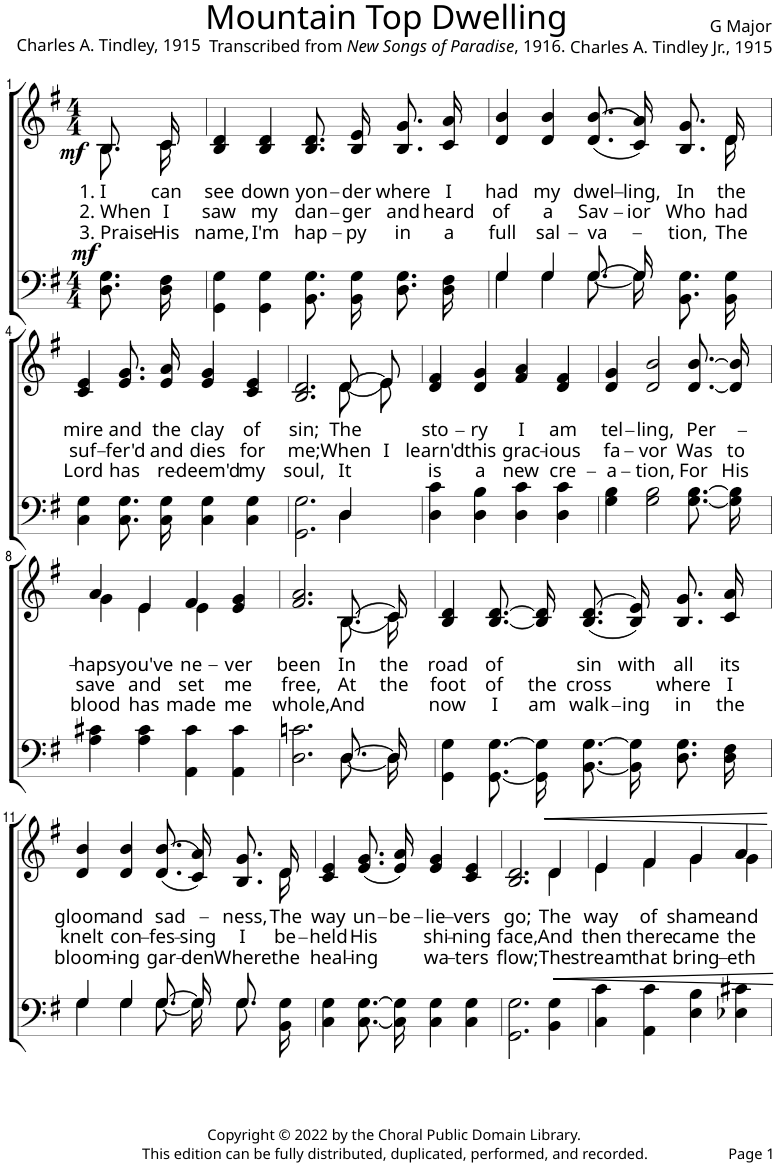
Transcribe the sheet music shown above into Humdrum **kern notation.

**kern	**dynam	**kern	**text	**text	**text	**dynam
*part2	*part2	*part1	*part1	*part1	*part1	*part1
*staff2	*staff2	*staff1	*staff1	*staff1	*staff1	*staff1
*I"Bass	*	*I"Soprano	*	*	*	*
*clefF4	*	*clefG2	*	*	*	*
*k[f#]	*	*k[f#]	*	*	*	*
*M4/4	*	*M4/4	*	*	*	*
=1	=1	=1	=1	=1	=1	=1
!	!LO:DY:a	!	!LO:LY:b	!LO:LY:b	!LO:LY:b	!LO:DY:b
*	*	*^	*	*	*	*
8.D\ 8.G\L	mf	8.B/L	8.B\L	1. I	2. When	3. Praise	mf
!	!	!	!	!LO:LY:b	!LO:LY:b	!LO:LY:b	!
16D\ 16F#\Jk	.	16c/Jk	16c\Jk	can	I	His	.
=2	=2	=2	=2	=2	=2	=2	=2
!	!	!	!	!LO:LY:b	!LO:LY:b	!LO:LY:b	!
*	*	*v	*v	*	*	*	*
4GG\ 4G\	.	4B/ 4d/	see	saw	name,	.
!	!	!	!LO:LY:b	!LO:LY:b	!LO:LY:b	!
4GG\ 4G\	.	4B/ 4d/	down	my	I'm	.
!	!	!	!LO:LY:b	!LO:LY:b	!LO:LY:b	!
8.BB\ 8.G\L	.	8.B/ 8.d/L	yon-	dan-	hap-	.
!	!	!	!LO:LY:b	!LO:LY:b	!LO:LY:b	!
16BB\ 16G\Jk	.	16B/ 16e/Jk	-der	-ger	-py	.
!	!	!	!LO:LY:b	!LO:LY:b	!LO:LY:b	!
8.D\ 8.G\L	.	8.B/ 8.g/L	where	and	in	.
!	!	!	!LO:LY:b	!LO:LY:b	!LO:LY:b	!
16D\ 16F#\Jk	.	16c/ 16a/Jk	I	heard	a	.
=3	=3	=3	=3	=3	=3	=3
*^	*	*	*	*	*	*
!	!	!	!	!LO:LY:b	!LO:LY:b	!LO:LY:b	!
*	*	*	*^	*	*	*	*
4G/	4G\	.	4d/ 4b/	4ryy	had	of	full	.
!	!	!	!	!	!LO:LY:b	!LO:LY:b	!LO:LY:b	!
4G/	4G\	.	4d/ 4b/	4ryy	my	a	sal-	.
!	!	!	!	!	!LO:LY:b	!LO:LY:b	!LO:LY:b	!
(8.G/L	[8.G\L	.	((>8.d/ 8.b/L	8.ryy	dwel-	Sav-	-va-	.
!	!	!	!	!	!LO:LY:b	!LO:LY:b	!	!
16G/Jk)	16G\Jk]	.	16c/ 16a/Jk))	16ryy	-ling,	-ior	.	.
!	!	!	!	!	!LO:LY:b	!LO:LY:b	!LO:LY:b	!
8.BB\ 8.G\L	4ryy	.	8.B/ 8.g/L	8.ryy	In	Who	-tion,	.
!	!	!	!	!	!LO:LY:b	!LO:LY:b	!LO:LY:b	!
16BB\ 16G\Jk	.	.	16d/Jk	16d\	the	had	The	.
*v	*v	*	*	*	*	*	*	*
!!LO:LB:g=z
=4	=4	=4	=4	=4	=4	=4	=4
!	!	!	!	!LO:LY:b	!LO:LY:b	!LO:LY:b	!
*	*	*v	*v	*	*	*	*
4C\ 4G\	.	4c/ 4e/	mire	suf-	Lord	.
!	!	!	!LO:LY:b	!LO:LY:b	!LO:LY:b	!
8.C\ 8.G\L	.	8.e/ 8.g/L	and	-fer'd	has	.
!	!	!	!LO:LY:b	!LO:LY:b	!LO:LY:b	!
16C\ 16G\Jk	.	16e/ 16a/Jk	the	and	re-	.
!	!	!	!LO:LY:b	!LO:LY:b	!LO:LY:b	!
4C\ 4G\	.	4e/ 4g/	clay	dies	-deem'd	.
!	!	!	!LO:LY:b	!LO:LY:b	!LO:LY:b	!
4C\ 4G\	.	4c/ 4e/	of	for	my	.
=5	=5	=5	=5	=5	=5	=5
*^	*	*	*	*	*	*
!	!	!	!	!LO:LY:b	!LO:LY:b	!LO:LY:b	!
*	*	*	*^	*	*	*	*
2.GG\ 2.G\	2.ryy	.	2.B/ 2.d/	2.ryy	sin;	me;	soul,	.
!	!	!	!	!	!LO:LY:b	!LO:LY:b	!LO:LY:b	!
4D/	4D\	.	(8d/L	(8d\L	The	When	It	.
!	!	!	!	!	!	!LO:LY:b	!	!
.	.	.	8e/J)	8e\J)	.	I	.	.
*v	*v	*	*	*	*	*	*	*
=6	=6	=6	=6	=6	=6	=6	=6
!	!	!	!	!LO:LY:b	!LO:LY:b	!LO:LY:b	!
*	*	*v	*v	*	*	*	*
4D\ 4c\	.	4d/ 4f#/	sto-	learn'd	is	.
!	!	!	!LO:LY:b	!LO:LY:b	!LO:LY:b	!
4D\ 4B\	.	4d/ 4g/	-ry	this	a	.
!	!	!	!LO:LY:b	!LO:LY:b	!LO:LY:b	!
4D\ 4c\	.	4f#/ 4a/	I	grac-	new	.
!	!	!	!LO:LY:b	!LO:LY:b	!LO:LY:b	!
4D\ 4c\	.	4d/ 4f#/	am	-ious	cre-	.
=7	=7	=7	=7	=7	=7	=7
!	!	!	!LO:LY:b	!LO:LY:b	!LO:LY:b	!
4G\ 4B\	.	4d/ 4g/	tel-	fa-	-a-	.
!	!	!	!LO:LY:b	!LO:LY:b	!LO:LY:b	!
2G\ 2B\	.	2d/ 2b/	-ling,	-vor	-tion,	.
!	!	!	!LO:LY:b	!LO:LY:b	!LO:LY:b	!
[8.G\ [8.B\L	.	[8.d/ [8.b/L	Per-	Was	For	.
!	!	!	!	!LO:LY:b	!LO:LY:b	!
16G]\ 16B]\Jk	.	16d]/ 16b]/Jk	.	to	His	.
!!LO:LB:g=z
=8	=8	=8	=8	=8	=8	=8
!	!	!	!LO:LY:b	!LO:LY:b	!LO:LY:b	!
*	*	*^	*	*	*	*
4A\ 4c#X\	.	4a/	4g\	-haps	save	blood	.
!	!	!	!	!LO:LY:b	!LO:LY:b	!LO:LY:b	!
4A\ 4c#\	.	4e/	4e\	you've	and	has	.
!	!	!	!	!LO:LY:b	!LO:LY:b	!LO:LY:b	!
4AA\ 4c#\	.	4f#/	4e\	ne-	set	made	.
!	!	!	!	!LO:LY:b	!LO:LY:b	!LO:LY:b	!
4AA\ 4c#\	.	4e/ 4g/	4ryy	-ver	me	me	.
=9	=9	=9	=9	=9	=9	=9	=9
*^	*	*	*	*	*	*	*
!	!	!	!	!	!LO:LY:b	!LO:LY:b	!LO:LY:b	!
2.D\ 2.cn\	2.ryy	.	2.f#/ 2.a/	2.ryy	been	free,	whole,	.
!	!	!	!	!	!LO:LY:b	!LO:LY:b	!LO:LY:b	!
[8.D/L	[8.D\L	.	(8.B/L	(8.B\L	In	At	And	.
!	!	!	!	!	!LO:LY:b	!LO:LY:b	!	!
16D/Jk]	16D\Jk]	.	16c/Jk)	16c\Jk)	the	the	.	.
=10	=10	=10	=10	=10	=10	=10	=10	=10
!	!	!	!	!	!LO:LY:b	!LO:LY:b	!LO:LY:b	!
*v	*v	*	*	*	*	*	*	*
*	*	*v	*v	*	*	*	*
4GG\ 4G\	.	4B/ 4d/	road	foot	now	.
!	!	!	!LO:LY:b	!LO:LY:b	!LO:LY:b	!
[8.GG/ [8.G/L	.	[8.B/ [8.d/L	of	of	I	.
!	!	!	!	!LO:LY:b	!LO:LY:b	!
16GG]/ 16G]/Jk	.	16B]/ 16d]/Jk	.	the	am	.
!	!	!	!LO:LY:b	!LO:LY:b	!LO:LY:b	!
[8.BB\ [8.G\L	.	((>8.B/ 8.d/L	sin	cross	walk-	.
!	!	!	!LO:LY:b	!	!LO:LY:b	!
16BB]\ 16G]\Jk	.	16B/ 16e/Jk))	with	.	-ing	.
!	!	!	!LO:LY:b	!LO:LY:b	!LO:LY:b	!
8.D\ 8.G\L	.	8.B/ 8.g/L	all	where	in	.
!	!	!	!LO:LY:b	!LO:LY:b	!LO:LY:b	!
16D\ 16F#\Jk	.	16c/ 16a/Jk	its	I	the	.
!!LO:LB:g=z
=11	=11	=11	=11	=11	=11	=11
*^	*	*	*	*	*	*
!	!	!	!	!LO:LY:b	!LO:LY:b	!LO:LY:b	!
*	*	*	*^	*	*	*	*
4G/	4G\	.	4d/ 4b/	4ryy	gloom	knelt	bloom-	.
!	!	!	!	!	!LO:LY:b	!LO:LY:b	!LO:LY:b	!
4G/	4G\	.	4d/ 4b/	4ryy	and	con-	-ing	.
!	!	!	!	!	!LO:LY:b	!LO:LY:b	!LO:LY:b	!
[8.G/L	[8.G\L	.	((>8.d/ 8.b/L	8.ryy	sad-	-fes-	gar-	.
!	!	!	!	!	!	!LO:LY:b	!LO:LY:b	!
16G/Jk]	16G\Jk]	.	16c/ 16a/Jk))	16ryy	.	-sing	-den	.
!	!	!	!	!	!LO:LY:b	!LO:LY:b	!LO:LY:b	!
8.G\L	8.G\	.	8.B/ 8.g/L	8.ryy	-ness,	I	Where	.
!	!	!	!	!	!LO:LY:b	!LO:LY:b	!LO:LY:b	!
16BB\ 16G\Jk	16ryy	.	16d/Jk	16d\	The	be-	the	.
=12	=12	=12	=12	=12	=12	=12	=12	=12
!	!	!	!	!	!LO:LY:b	!LO:LY:b	!LO:LY:b	!
*v	*v	*	*	*	*	*	*	*
*	*	*v	*v	*	*	*	*
4C\ 4G\	.	4c/ 4e/	way	-held	heal-	.
!	!	!	!LO:LY:b	!LO:LY:b	!LO:LY:b	!
[8.C\ [8.G\L	.	(8.e/ 8.g/L	un-	His	-ing	.
!	!	!	!LO:LY:b	!	!	!
16C]\ 16G]\Jk	.	16e/ 16a/Jk)	-be-	.	.	.
!	!	!	!LO:LY:b	!LO:LY:b	!LO:LY:b	!
4C\ 4G\	.	4e/ 4g/	-lie-	shi-	wa-	.
!	!	!	!LO:LY:b	!LO:LY:b	!LO:LY:b	!
4C\ 4G\	.	4c/ 4e/	-vers	-ning	-ters	.
=13	=13	=13	=13	=13	=13	=13
!	!	!	!LO:LY:b	!LO:LY:b	!LO:LY:b	!
*	*	*^	*	*	*	*
2.GG\ 2.G\	.	2.B/ 2.d/	2.ryy	go;	face,	flow;	.
!	!	!	!	!LO:LY:b	!LO:LY:b	!LO:LY:b	!
4BB\ 4G\	.	4d/	4d\	The	And	The	.
=14	=14	=14	=14	=14	=14	=14	=14
!	!	!	!	!LO:LY:b	!LO:LY:b	!LO:LY:b	!
4C\ 4c\	.	4e/	4e\	way	then	stream	.
!	!	!	!	!LO:LY:b	!LO:LY:b	!LO:LY:b	!
4AA\ 4c\	.	4f#/	4f#\	of	there	that	.
!	!	!	!	!LO:LY:b	!LO:LY:b	!LO:LY:b	!
4E\ 4B\	.	4g/	4g\	shame	came	bring-	.
!	!	!	!	!LO:LY:b	!LO:LY:b	!LO:LY:b	!
4E-X\ 4c#X\	.	4a/	4g\	and	the	-eth	.
*	*	*v	*v	*	*	*	*
=	=	=	=	=	=	=
*-	*-	*-	*-	*-	*-	*-
